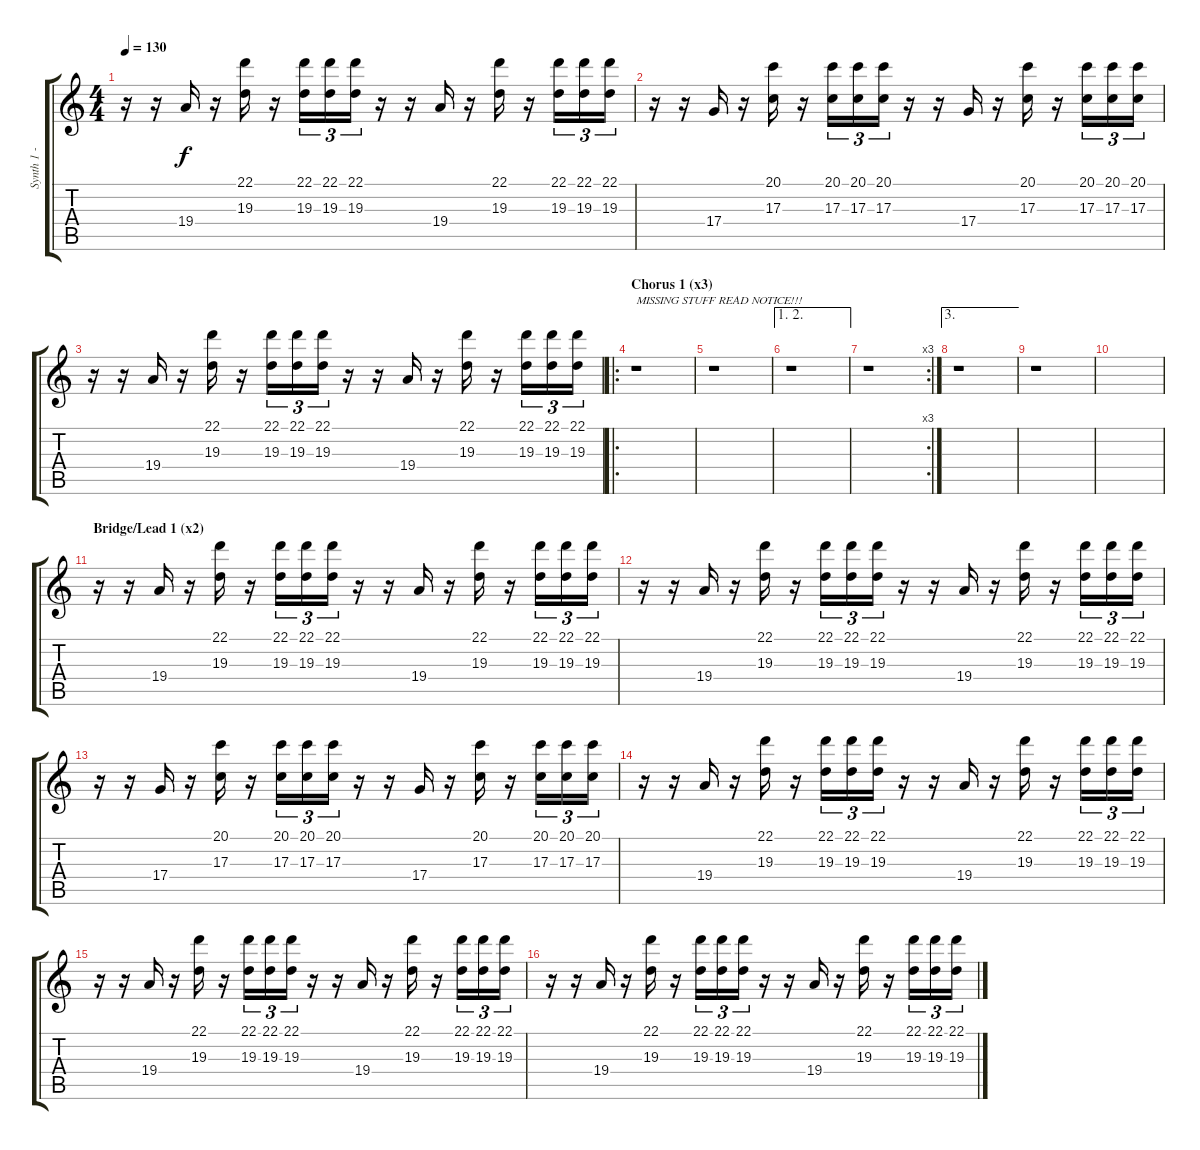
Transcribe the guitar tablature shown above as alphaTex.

\track ("Synth 1 - high pitched pulsing rythm" "Synth 1 - ") {instrument lead1square}
\staff {score tabs}
\tuning (E4 B3 G3 D3 A2 E2) {hide}
\ts (4 4)
\tempo 130
\clef g2
\ks c
r.16{dy f} r.16 19.4.16 r.16 (22.1 19.3).16 r.16 (22.1 19.3).16{tu (3 2)} (22.1 19.3).16{tu (3 2)} (22.1 19.3).16{tu (3 2)} r.16 r.16 19.4.16 r.16 (22.1 19.3).16 r.16 (22.1 19.3).16{tu (3 2)} (22.1 19.3).16{tu (3 2)} (22.1 19.3).16{tu (3 2)} |
r.16 r.16 17.4.16 r.16 (20.1 17.3).16 r.16 (20.1 17.3).16{tu (3 2)} (20.1 17.3).16{tu (3 2)} (20.1 17.3).16{tu (3 2)} r.16 r.16 17.4.16 r.16 (20.1 17.3).16 r.16 (20.1 17.3).16{tu (3 2)} (20.1 17.3).16{tu (3 2)} (20.1 17.3).16{tu (3 2)} |
r.16 r.16 19.4.16 r.16 (22.1 19.3).16 r.16 (22.1 19.3).16{tu (3 2)} (22.1 19.3).16{tu (3 2)} (22.1 19.3).16{tu (3 2)} r.16 r.16 19.4.16 r.16 (22.1 19.3).16 r.16 (22.1 19.3).16{tu (3 2)} (22.1 19.3).16{tu (3 2)} (22.1 19.3).16{tu (3 2)} |
\ro
\section ("" "Chorus 1 (x3)")
r.1{txt "MISSING STUFF READ NOTICE!!!"} |
r.1 |
\ae (1 2)
r.1 |
\rc 3
r.1 |
\ae 3
r.1 |
r.1 |
|
\section ("" "Bridge/Lead 1 (x2)")
r.16 r.16 19.4.16 r.16 (22.1 19.3).16 r.16 (22.1 19.3).16{tu (3 2)} (22.1 19.3).16{tu (3 2)} (22.1 19.3).16{tu (3 2)} r.16 r.16 19.4.16 r.16 (22.1 19.3).16 r.16 (22.1 19.3).16{tu (3 2)} (22.1 19.3).16{tu (3 2)} (22.1 19.3).16{tu (3 2)} |
r.16 r.16 19.4.16 r.16 (22.1 19.3).16 r.16 (22.1 19.3).16{tu (3 2)} (22.1 19.3).16{tu (3 2)} (22.1 19.3).16{tu (3 2)} r.16 r.16 19.4.16 r.16 (22.1 19.3).16 r.16 (22.1 19.3).16{tu (3 2)} (22.1 19.3).16{tu (3 2)} (22.1 19.3).16{tu (3 2)} |
r.16 r.16 17.4.16 r.16 (20.1 17.3).16 r.16 (20.1 17.3).16{tu (3 2)} (20.1 17.3).16{tu (3 2)} (20.1 17.3).16{tu (3 2)} r.16 r.16 17.4.16 r.16 (20.1 17.3).16 r.16 (20.1 17.3).16{tu (3 2)} (20.1 17.3).16{tu (3 2)} (20.1 17.3).16{tu (3 2)} |
r.16 r.16 19.4.16 r.16 (22.1 19.3).16 r.16 (22.1 19.3).16{tu (3 2)} (22.1 19.3).16{tu (3 2)} (22.1 19.3).16{tu (3 2)} r.16 r.16 19.4.16 r.16 (22.1 19.3).16 r.16 (22.1 19.3).16{tu (3 2)} (22.1 19.3).16{tu (3 2)} (22.1 19.3).16{tu (3 2)} |
r.16 r.16 19.4.16 r.16 (22.1 19.3).16 r.16 (22.1 19.3).16{tu (3 2)} (22.1 19.3).16{tu (3 2)} (22.1 19.3).16{tu (3 2)} r.16 r.16 19.4.16 r.16 (22.1 19.3).16 r.16 (22.1 19.3).16{tu (3 2)} (22.1 19.3).16{tu (3 2)} (22.1 19.3).16{tu (3 2)} |
r.16 r.16 19.4.16 r.16 (22.1 19.3).16 r.16 (22.1 19.3).16{tu (3 2)} (22.1 19.3).16{tu (3 2)} (22.1 19.3).16{tu (3 2)} r.16 r.16 19.4.16 r.16 (22.1 19.3).16 r.16 (22.1 19.3).16{tu (3 2)} (22.1 19.3).16{tu (3 2)} (22.1 19.3).16{tu (3 2)}
